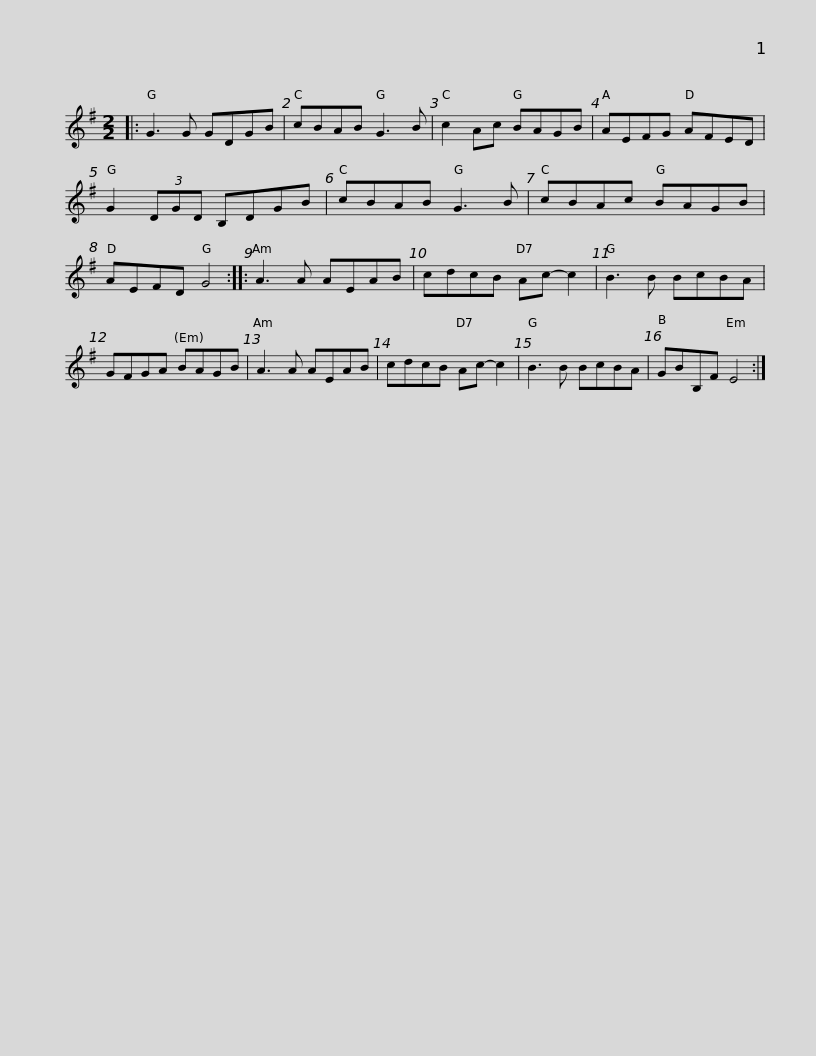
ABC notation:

X:1
L:1/8
M:2/2
I:linebreak $
K:G
V:1 treble
V:1
|: G3 G GDGB | cBAB G3 B | c2 Ac BAGB | AEFG AFED | G2 (3DGD B,DGB | %5
 cBAB G3 B |$ cBAc BAGB | AEFD G4 :: A3 A AEAB | cdcB Ac- c2 | %10
 B3 B BcBA | GFGA BAGB |$ A3 A AEAB | cdcB Ac- c2 | B3 B BcBA | %15
 GBB,F E4 :| %16
